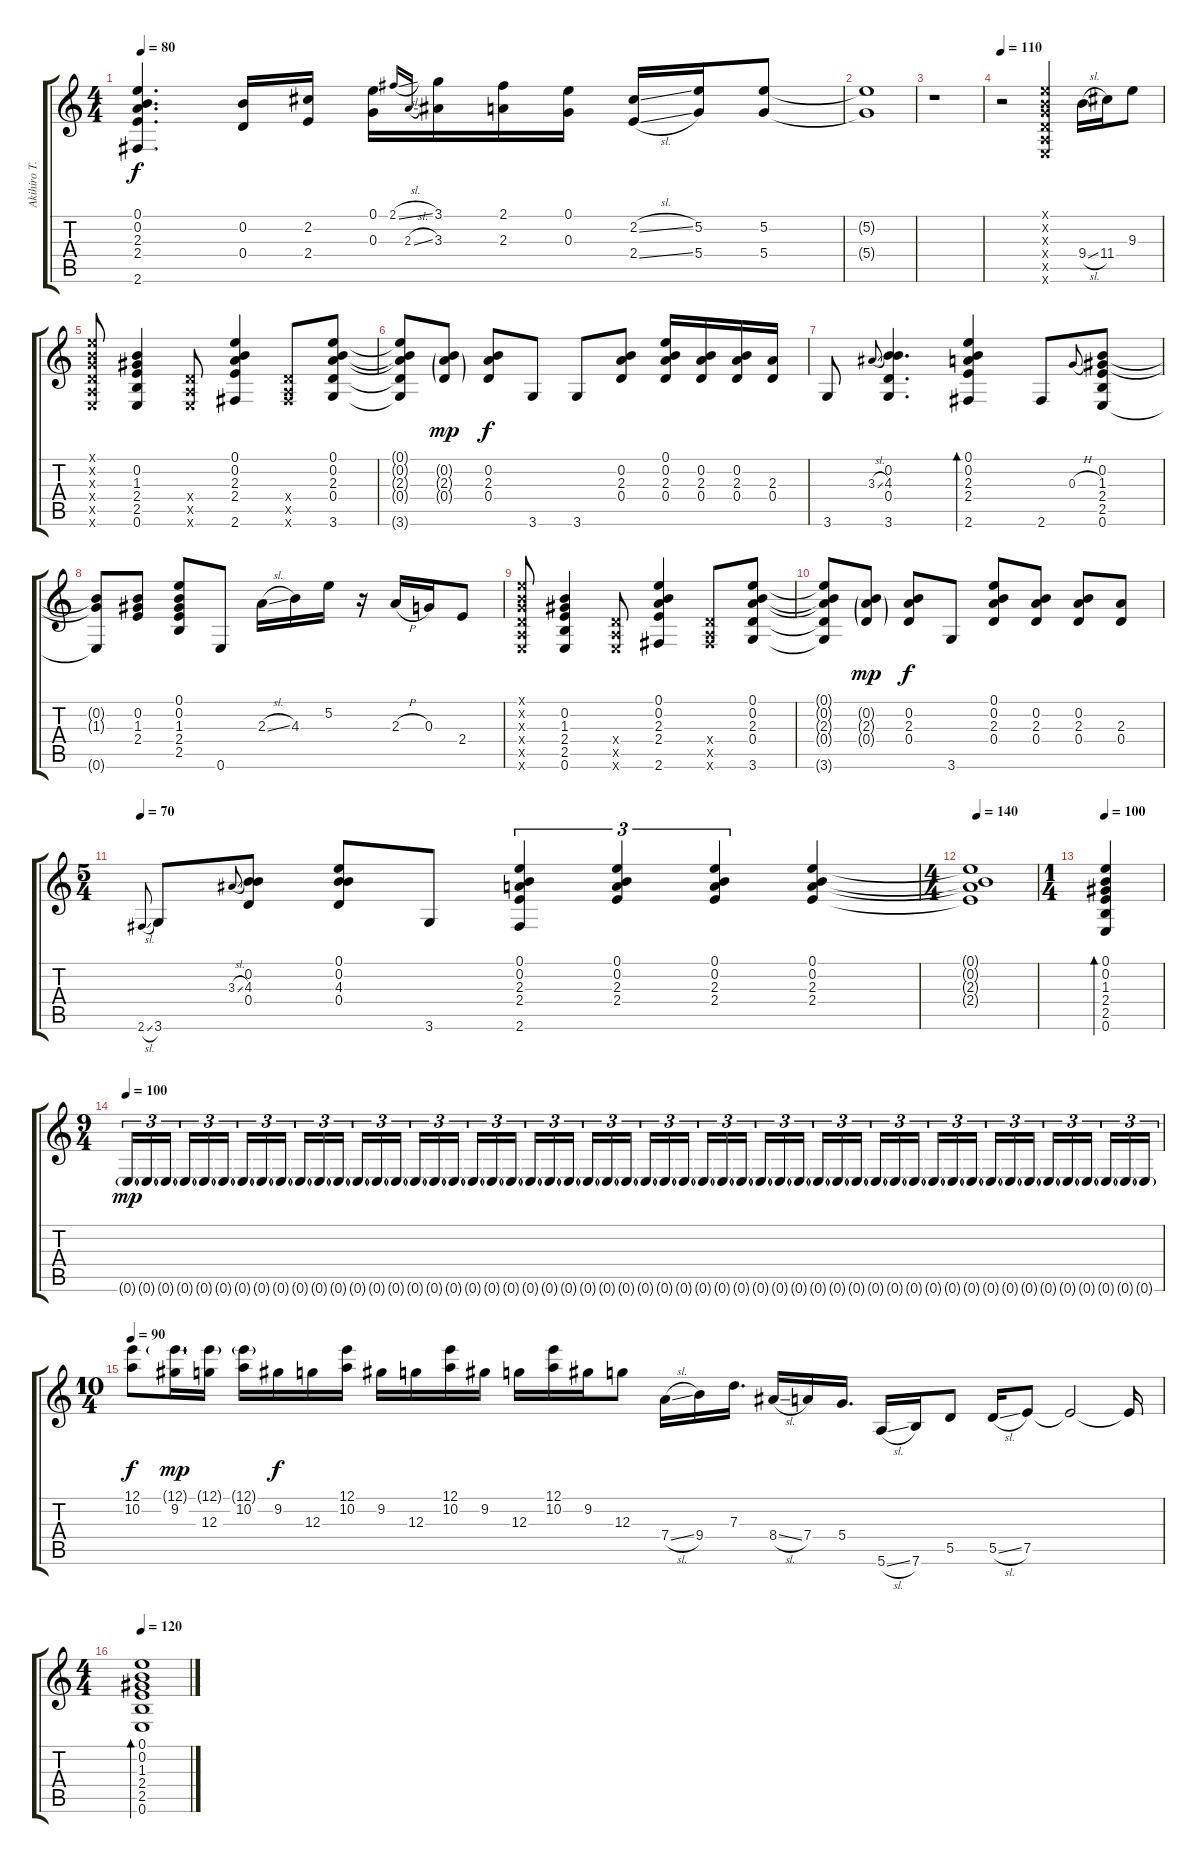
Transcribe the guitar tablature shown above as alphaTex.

\track ("Akihiro T." "Akihiro T.") {instrument acousticguitarsteel}
\staff {score tabs}
\tuning (E4 B3 G3 D3 A2 E2) {hide}
\ts (4 4)
\tempo 80
\clef g2
\ks c
(0.1{t} 0.2{t} 2.3{t} 2.4{t} 2.6{t}).4{d dy f} (0.2 0.4).16 (2.2 2.4).16 (0.1 0.3).16 2.1{sl}.16{gr onbeat} 2.3{sl}.16{gr onbeat} (3.1 3.3).16 (2.1 2.3).16 (0.1 0.3).16 (2.2{sl} 2.4{sl}).16 (5.2 5.4).16 (5.2 5.4).8 |
(5.2{t} 5.4{t}).1 |
r.1 |
\tempo 110
r.2 (0.1{x} 0.2{x} 0.3{x} 0.4{x} 0.5{x} 0.6{x}).4 9.4{sl}.16 11.4.16 9.3.8 |
(0.1{x} 0.2{x} 0.3{x} 0.4{x} 0.5{x} 0.6{x}).8 (0.2 1.3 2.4 2.5 0.6).4 (0.4{x} 0.5{x} 0.6{x}).8 (0.1 0.2 2.3 2.4 2.6).4 (0.4{x} 0.5{x} 2.6{x}).8 (0.1 0.2 2.3 0.4 3.6).8 |
(0.1{t} 0.2{t} 2.3{t} 0.4{t} 3.6{t}).8 (0.2{g} 2.3{g} 0.4{g}).8{dy mp} (0.2 2.3 0.4).8{dy f} 3.6.8 3.6.8 (0.2 2.3 0.4).8 (0.1 0.2 2.3 0.4).16 (0.2 2.3 0.4).16 (0.2 2.3 0.4).16 (2.3 0.4).16 |
3.6.8 3.3{sl}.8{gr onbeat} (0.2 4.3 0.4 3.6).4{d} (0.1 0.2 2.3 2.4 2.6).4{bd 60} 2.6.8 0.3{h}.8{gr onbeat} (0.2 1.3 2.4 2.5 0.6).8 |
(0.2{t} 1.3{t} 0.6{t}).8 (0.2 1.3 2.4).8 (0.1 0.2 1.3 2.4 2.5).8 0.6.8 2.3{sl}.16 4.3.16 5.2.16 r.16 2.3{h}.16 0.3.16 2.4.8 |
(0.1{x} 0.2{x} 0.3{x} 0.4{x} 0.5{x} 0.6{x}).8 (0.2 1.3 2.4 2.5 0.6).4 (0.4{x} 0.5{x} 0.6{x}).8 (0.1 0.2 2.3 2.4 2.6).4 (0.4{x} 0.5{x} 2.6{x}).8 (0.1 0.2 2.3 0.4 3.6).8 |
(0.1{t} 0.2{t} 2.3{t} 0.4{t} 3.6{t}).8 (0.2{g} 2.3{g} 0.4{g}).8{dy mp} (0.2 2.3 0.4).8{dy f} 3.6.8 (0.1 0.2 2.3 0.4).8 (0.2 2.3 0.4).8 (0.2 2.3 0.4).8 (2.3 0.4).8 |
\ts (5 4)
\tempo 70
2.6{sl}.8{gr onbeat} 3.6.8 3.3{sl}.8{gr onbeat} (0.2 4.3 0.4).8 (0.1 0.2 4.3 0.4).8 3.6.8 (0.1 0.2 2.3 2.4 2.6).4{tu (3 2)} (0.1 0.2 2.3 2.4).4{tu (3 2)} (0.1 0.2 2.3 2.4).4{tu (3 2)} (0.1 0.2 2.3 2.4).4 |
\ts (4 4)
\tempo 140
(0.1{t} 0.2{t} 2.3{t} 2.4{t}).1 |
\ts (1 4)
\tempo 100
(0.1 0.2 1.3 2.4 2.5 0.6).4{bd 120} |
\ts (9 4)
\tempo 100
0.6{g}.16{tu (3 2) dy mp} 0.6{g}.16{tu (3 2)} 0.6{g}.16{tu (3 2) beam splitsecondary} 0.6{g}.16{tu (3 2)} 0.6{g}.16{tu (3 2)} 0.6{g}.16{tu (3 2) beam splitsecondary} 0.6{g}.16{tu (3 2)} 0.6{g}.16{tu (3 2)} 0.6{g}.16{tu (3 2) beam splitsecondary} 0.6{g}.16{tu (3 2)} 0.6{g}.16{tu (3 2)} 0.6{g}.16{tu (3 2) beam splitsecondary} 0.6{g}.16{tu (3 2)} 0.6{g}.16{tu (3 2)} 0.6{g}.16{tu (3 2) beam splitsecondary} 0.6{g}.16{tu (3 2)} 0.6{g}.16{tu (3 2)} 0.6{g}.16{tu (3 2)} 0.6{g}.16{tu (3 2)} 0.6{g}.16{tu (3 2)} 0.6{g}.16{tu (3 2) beam splitsecondary} 0.6{g}.16{tu (3 2)} 0.6{g}.16{tu (3 2)} 0.6{g}.16{tu (3 2) beam splitsecondary} 0.6{g}.16{tu (3 2)} 0.6{g}.16{tu (3 2)} 0.6{g}.16{tu (3 2) beam splitsecondary} 0.6{g}.16{tu (3 2)} 0.6{g}.16{tu (3 2)} 0.6{g}.16{tu (3 2) beam splitsecondary} 0.6{g}.16{tu (3 2)} 0.6{g}.16{tu (3 2)} 0.6{g}.16{tu (3 2) beam splitsecondary} 0.6{g}.16{tu (3 2)} 0.6{g}.16{tu (3 2)} 0.6{g}.16{tu (3 2)} 0.6{g}.16{tu (3 2)} 0.6{g}.16{tu (3 2)} 0.6{g}.16{tu (3 2) beam splitsecondary} 0.6{g}.16{tu (3 2)} 0.6{g}.16{tu (3 2)} 0.6{g}.16{tu (3 2) beam splitsecondary} 0.6{g}.16{tu (3 2)} 0.6{g}.16{tu (3 2)} 0.6{g}.16{tu (3 2) beam splitsecondary} 0.6{g}.16{tu (3 2)} 0.6{g}.16{tu (3 2)} 0.6{g}.16{tu (3 2) beam splitsecondary} 0.6{g}.16{tu (3 2)} 0.6{g}.16{tu (3 2)} 0.6{g}.16{tu (3 2) beam splitsecondary} 0.6{g}.16{tu (3 2)} 0.6{g}.16{tu (3 2)} 0.6{g}.16{tu (3 2)} |
\ts (10 4)
\tempo 90
(12.1 10.2).8{dy f} (12.1{g} 9.2).16{dy mp} (12.1{g} 12.3).16 (12.1{g} 10.2).16 9.2.16{dy f} 12.3.16 (12.1 10.2).16 9.2.16 12.3.16 (12.1 10.2).16 9.2.16 12.3.16 (12.1 10.2).16 9.2.16 12.3.8 7.4{sl}.16 9.4.16 7.3.16{d} 8.4{sl}.16 7.4.16 5.4.16{d} 5.6{sl}.16 7.6.16 5.5.8 5.5{sl}.16 7.5.8 7.5{t}.2 7.5{t}.16 |
\ts (4 4)
\tempo 120
(0.1 0.2 1.3 2.4 2.5 0.6).1{bd 120}
